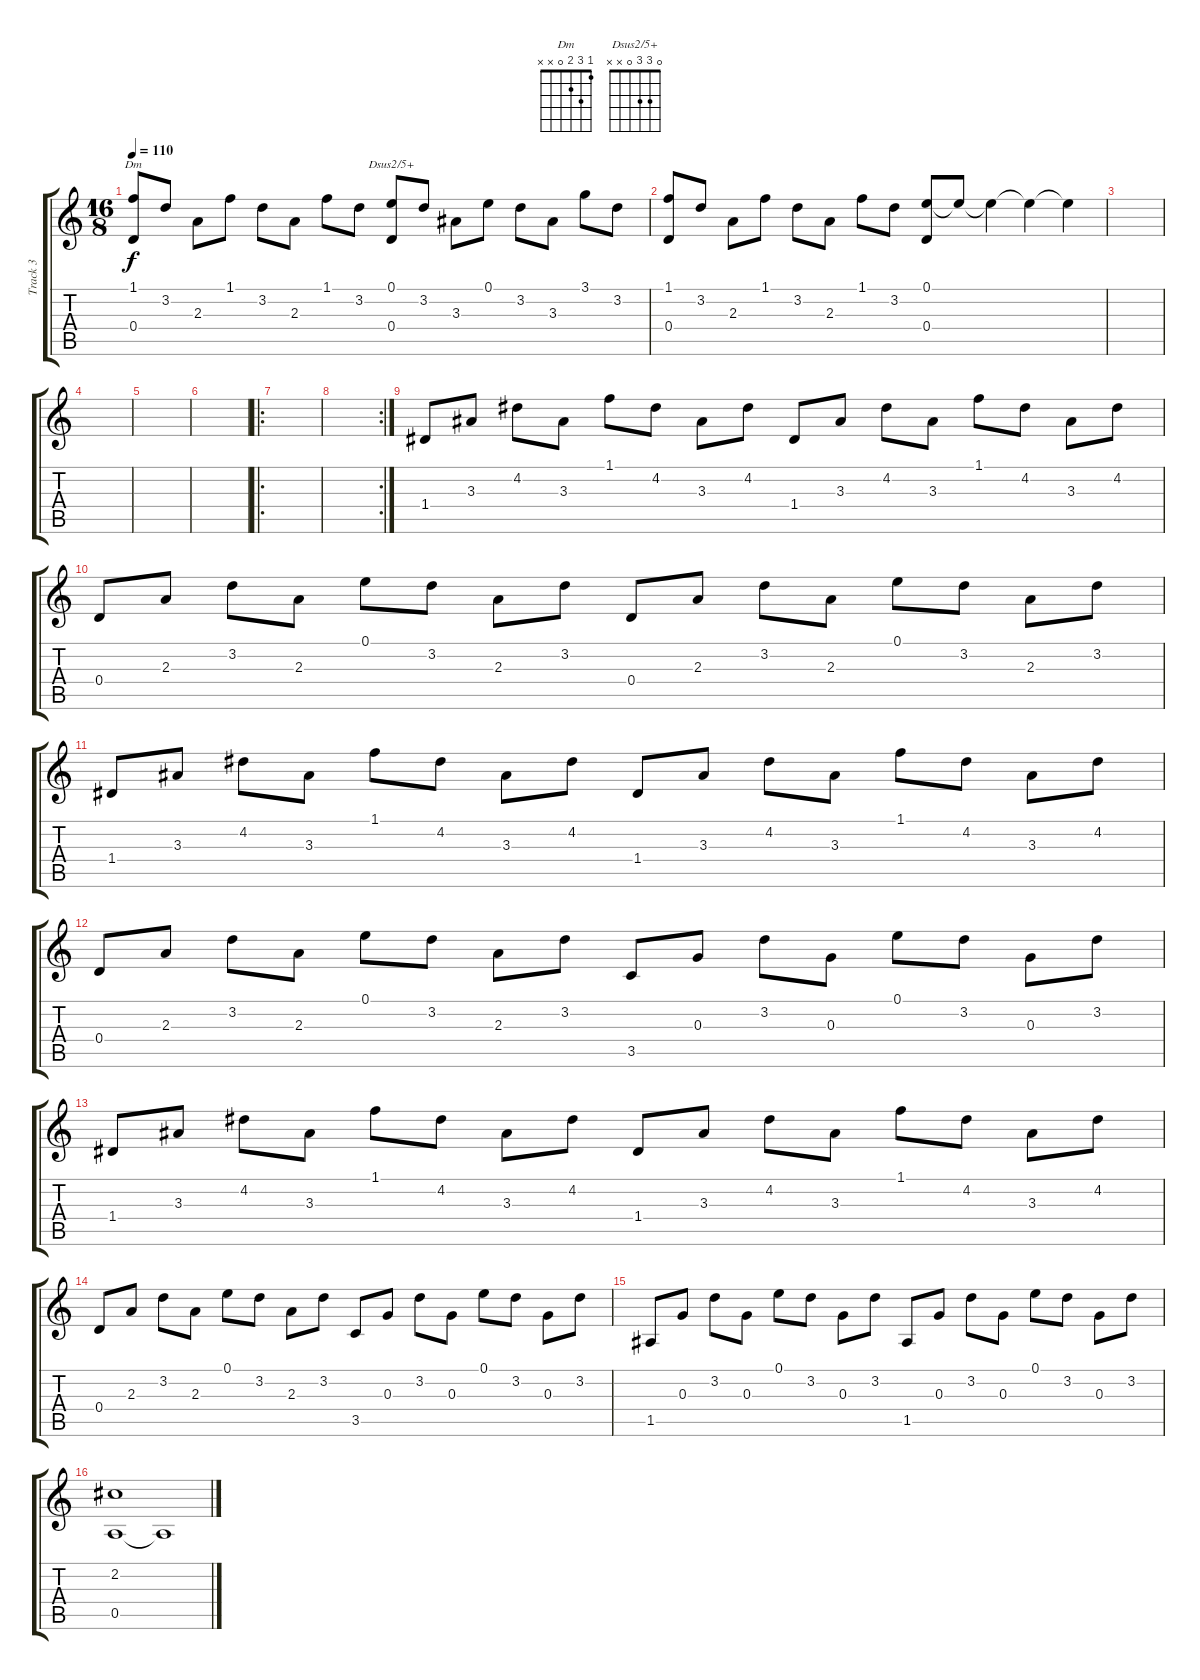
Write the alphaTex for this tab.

\track ("Track 3" "Track 3") {instrument electricguitarjazz}
\staff {score tabs}
\tuning (E4 B3 G3 D3 A2 E2) {hide}
\chord ("Dm" 1 3 2 0 x x)
\chord ("Dsus2/5+" 0 3 3 0 x x)
\ts (16 8)
\tempo 110
\clef g2
\ks c
(1.1 0.4).8{ch "Dm" dy f} 3.2.8 2.3.8 1.1.8 3.2.8 2.3.8 1.1.8 3.2.8 (0.1 0.4).8{ch "Dsus2/5+"} 3.2.8 3.3.8 0.1.8 3.2.8 3.3.8 3.1.8 3.2.8 |
(1.1 0.4).8 3.2.8 2.3.8 1.1.8 3.2.8 2.3.8 1.1.8 3.2.8 (0.1 0.4).8 0.1{t}.8 0.1{t}.4 0.1{t}.4 0.1{t}.4 |
|
|
|
|
\ro
|
\rc 2
|
1.4.8 3.3.8 4.2.8 3.3.8 1.1.8 4.2.8 3.3.8 4.2.8 1.4.8 3.3.8 4.2.8 3.3.8 1.1.8 4.2.8 3.3.8 4.2.8 |
0.4.8 2.3.8 3.2.8 2.3.8 0.1.8 3.2.8 2.3.8 3.2.8 0.4.8 2.3.8 3.2.8 2.3.8 0.1.8 3.2.8 2.3.8 3.2.8 |
1.4.8 3.3.8 4.2.8 3.3.8 1.1.8 4.2.8 3.3.8 4.2.8 1.4.8 3.3.8 4.2.8 3.3.8 1.1.8 4.2.8 3.3.8 4.2.8 |
0.4.8 2.3.8 3.2.8 2.3.8 0.1.8 3.2.8 2.3.8 3.2.8 3.5.8 0.3.8 3.2.8 0.3.8 0.1.8 3.2.8 0.3.8 3.2.8 |
1.4.8 3.3.8 4.2.8 3.3.8 1.1.8 4.2.8 3.3.8 4.2.8 1.4.8 3.3.8 4.2.8 3.3.8 1.1.8 4.2.8 3.3.8 4.2.8 |
0.4.8 2.3.8 3.2.8 2.3.8 0.1.8 3.2.8 2.3.8 3.2.8 3.5.8 0.3.8 3.2.8 0.3.8 0.1.8 3.2.8 0.3.8 3.2.8 |
1.5.8 0.3.8 3.2.8 0.3.8 0.1.8 3.2.8 0.3.8 3.2.8 1.5.8 0.3.8 3.2.8 0.3.8 0.1.8 3.2.8 0.3.8 3.2.8 |
(2.2 0.5).1 0.5{t}.1
